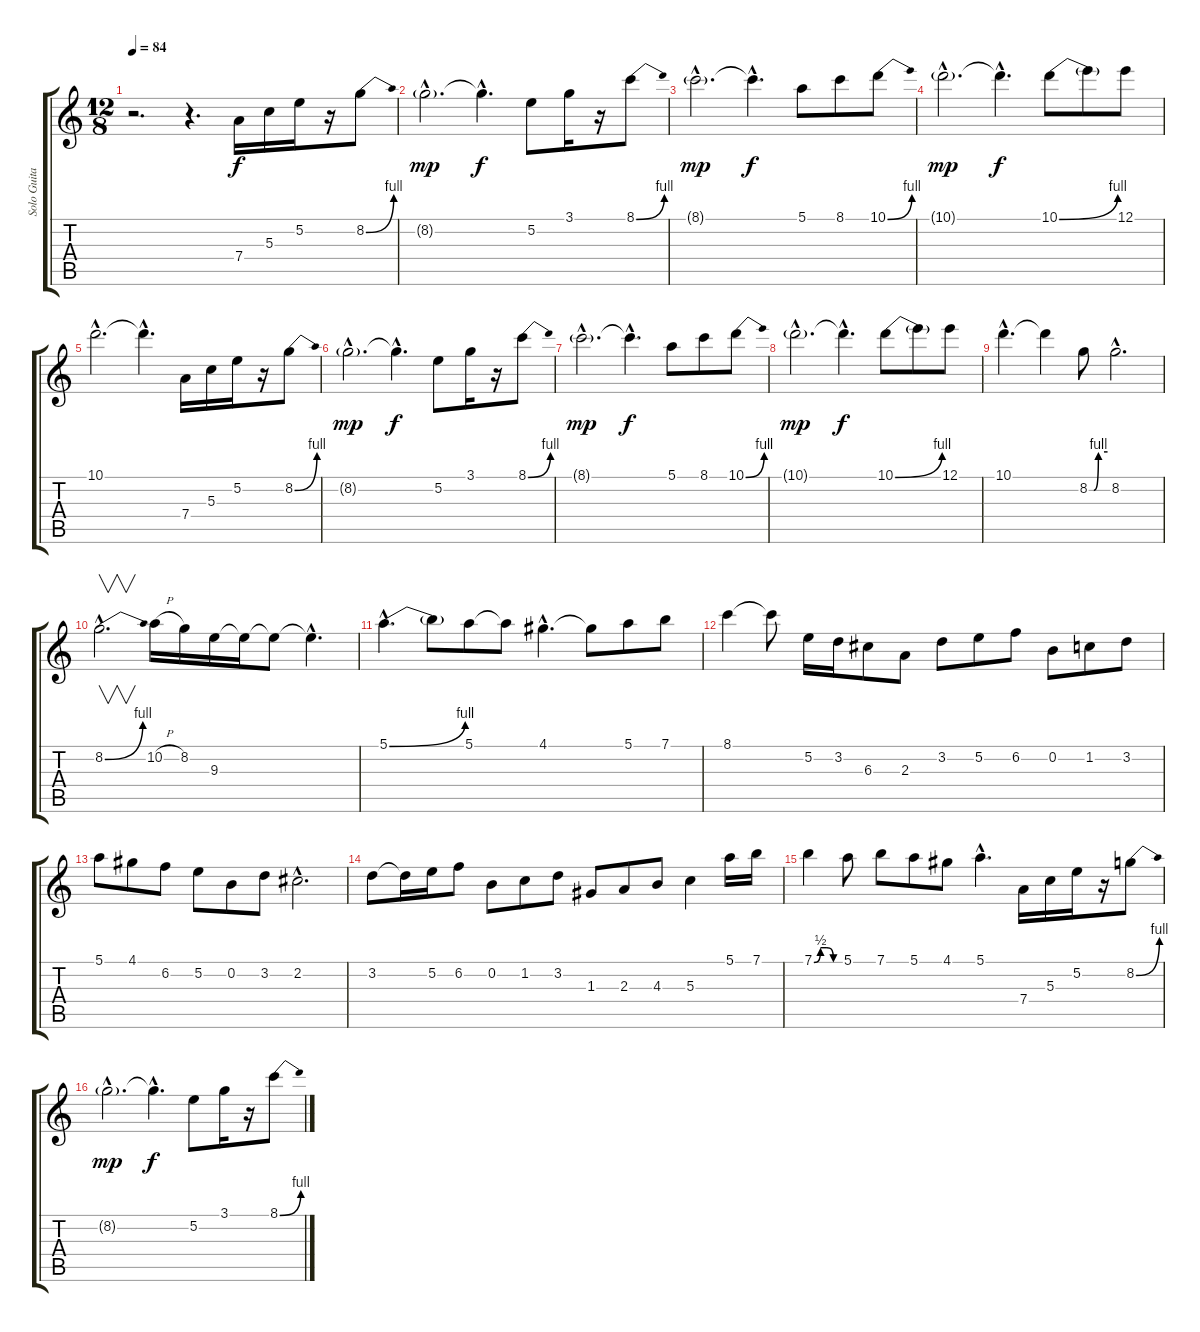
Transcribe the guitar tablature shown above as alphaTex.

\track ("Solo Guitar" "Solo Guita") {instrument electricguitarjazz}
\staff {score tabs}
\tuning (E4 B3 G3 D3 A2 E2) {hide}
\ts (12 8)
\tempo 84
\clef g2
\ks c
r.2{d dy f instrument electricguitarjazz} r.4{d} 7.4.16 5.3.16 5.2.16 r.16 8.2{be (bend 0 0 60 4)}.8 |
8.2{g hac}.2{d dy mp} 8.2{hac t}.4{d dy f} 5.2.8 3.1.16 r.16 8.1{be (bend 0 0 60 4)}.8 |
8.1{g hac}.2{d dy mp} 8.1{hac t}.4{d dy f} 5.1.8 8.1.8 10.1{be (bend 0 0 60 4)}.8 |
10.1{g hac}.2{d dy mp} 10.1{hac t}.4{d dy f} 10.1{be (bend 0 0 60 4)}.8 10.1{t}.8 12.1.8 |
10.1{hac}.2{d} 10.1{hac t}.4{d} 7.4.16 5.3.16 5.2.16 r.16 8.2{be (bend 0 0 60 4)}.8 |
8.2{g hac}.2{d dy mp} 8.2{hac t}.4{d dy f} 5.2.8 3.1.16 r.16 8.1{be (bend 0 0 60 4)}.8 |
8.1{g hac}.2{d dy mp} 8.1{hac t}.4{d dy f} 5.1.8 8.1.8 10.1{be (bend 0 0 60 4)}.8 |
10.1{g hac}.2{d dy mp} 10.1{hac t}.4{d dy f} 10.1{be (bend 0 0 60 4)}.8 10.1{t}.8 12.1.8 |
10.1{hac}.4{d} 10.1{t}.4 8.2{be (custom 0 0 15 0 30 4 60 4)}.8 8.2{hac}.2{d} |
8.2{be (bend 0 0 60 4) hac}.2{v d} 10.2{h}.16 8.2.16 9.3.16 9.3{t}.16 9.3{t}.8 9.3{hac t}.4{d} |
5.1{be (bend 0 0 60 4) hac}.4{d} 5.1{t}.8 5.1.8 5.1{t}.8 4.1{hac}.4{d} 4.1{t}.8 5.1.8 7.1.8 |
8.1.4 8.1{t}.8 5.2.16 3.2.16 6.3.8 2.3.8 3.2.8 5.2.8 6.2.8 0.2.8 1.2.8 3.2.8 |
5.1.8 4.1.8 6.2.8 5.2.8 0.2.8 3.2.8 2.2{hac}.2{d} |
3.2.8 3.2{t}.16 5.2.16 6.2.8 0.2.8 1.2.8 3.2.8 1.3.8 2.3.8 4.3.8 5.3.4 5.1.16 7.1.16 |
7.1{be (custom 0 0 15 2 30 2 45 0 60 0)}.4 5.1.8 7.1.8 5.1.8 4.1.8 5.1{hac}.4{d} 7.4.16 5.3.16 5.2.16 r.16 8.2{be (bend 0 0 60 4)}.8 |
8.2{g hac}.2{d dy mp} 8.2{hac t}.4{d dy f} 5.2.8 3.1.16 r.16 8.1{be (bend 0 0 60 4)}.8
